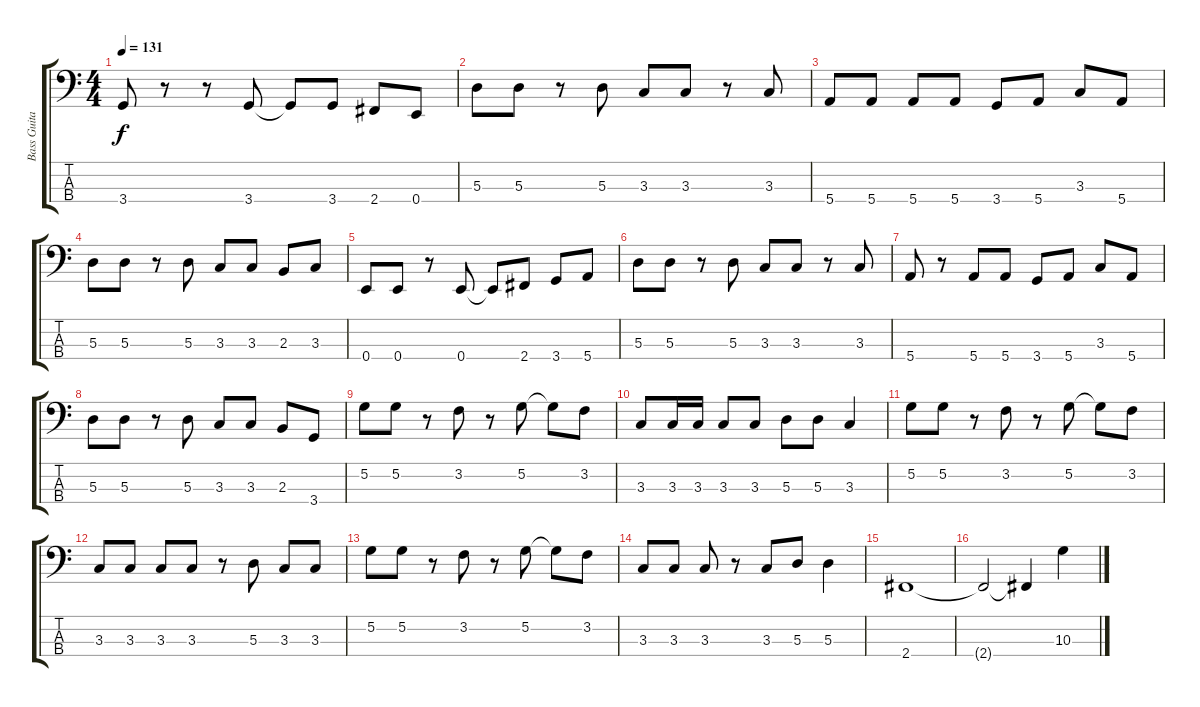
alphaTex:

\track ("Bass Guitar" "Bass Guita") {instrument electricbassfinger}
\staff {score tabs}
\tuning (G2 D2 A1 E1) {hide}
\ts (4 4)
\tempo 131
\clef f4
\ks c
3.4.8{dy f} r.8 r.8 3.4.8 3.4{t}.8 3.4.8 2.4.8 0.4.8 |
5.3.8 5.3.8 r.8 5.3.8 3.3.8 3.3.8 r.8 3.3.8 |
5.4.8 5.4.8 5.4.8 5.4.8 3.4.8 5.4.8 3.3.8 5.4.8 |
5.3.8 5.3.8 r.8 5.3.8 3.3.8 3.3.8 2.3.8 3.3.8 |
0.4.8 0.4.8 r.8 0.4.8 0.4{t}.8 2.4.8 3.4.8 5.4.8 |
5.3.8 5.3.8 r.8 5.3.8 3.3.8 3.3.8 r.8 3.3.8 |
5.4.8 r.8 5.4.8 5.4.8 3.4.8 5.4.8 3.3.8 5.4.8 |
5.3.8 5.3.8 r.8 5.3.8 3.3.8 3.3.8 2.3.8 3.4.8 |
5.2.8 5.2.8 r.8 3.2.8 r.8 5.2.8 5.2{t}.8 3.2.8 |
3.3.8 3.3.16 3.3.16 3.3.8 3.3.8 5.3.8 5.3.8 3.3.4 |
5.2.8 5.2.8 r.8 3.2.8 r.8 5.2.8 5.2{t}.8 3.2.8 |
3.3.8 3.3.8 3.3.8 3.3.8 r.8 5.3.8 3.3.8 3.3.8 |
5.2.8 5.2.8 r.8 3.2.8 r.8 5.2.8 5.2{t}.8 3.2.8 |
3.3.8 3.3.8 3.3.8 r.8 3.3.8 5.3.8 5.3.4 |
2.4.1 |
2.4{t}.2 2.4{t}.4 10.3.4
